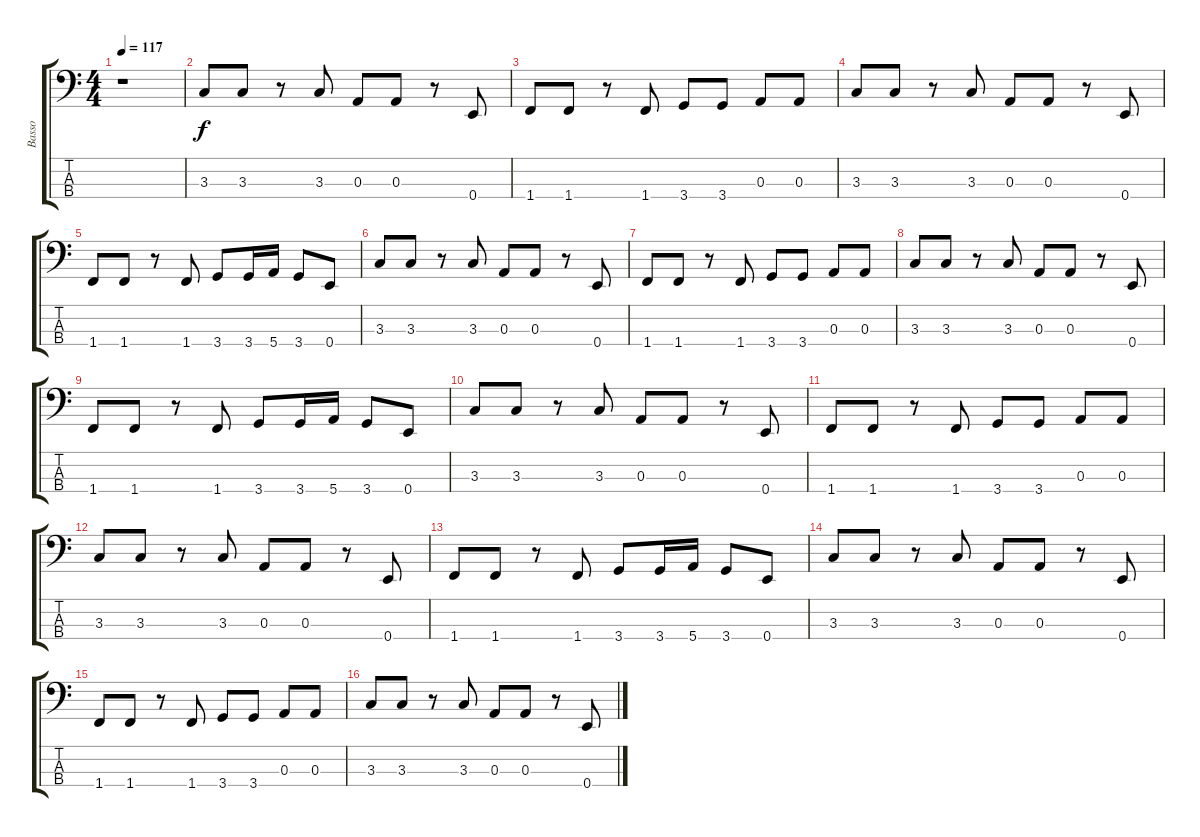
\track ("Basso" "Basso") {instrument electricbasspick}
\staff {score tabs}
\tuning (G2 D2 A1 E1) {hide}
\ts (4 4)
\tempo 117
\clef f4
\ks c
r.1{dy f instrument electricbasspick} |
3.3.8 3.3.8 r.8 3.3.8 0.3.8 0.3.8 r.8 0.4.8 |
1.4.8 1.4.8 r.8 1.4.8 3.4.8 3.4.8 0.3.8 0.3.8 |
3.3.8 3.3.8 r.8 3.3.8 0.3.8 0.3.8 r.8 0.4.8 |
1.4.8 1.4.8 r.8 1.4.8 3.4.8 3.4.16 5.4.16 3.4.8 0.4.8 |
3.3.8 3.3.8 r.8 3.3.8 0.3.8 0.3.8 r.8 0.4.8 |
1.4.8 1.4.8 r.8 1.4.8 3.4.8 3.4.8 0.3.8 0.3.8 |
3.3.8 3.3.8 r.8 3.3.8 0.3.8 0.3.8 r.8 0.4.8 |
1.4.8 1.4.8 r.8 1.4.8 3.4.8 3.4.16 5.4.16 3.4.8 0.4.8 |
3.3.8 3.3.8 r.8 3.3.8 0.3.8 0.3.8 r.8 0.4.8 |
1.4.8 1.4.8 r.8 1.4.8 3.4.8 3.4.8 0.3.8 0.3.8 |
3.3.8 3.3.8 r.8 3.3.8 0.3.8 0.3.8 r.8 0.4.8 |
1.4.8 1.4.8 r.8 1.4.8 3.4.8 3.4.16 5.4.16 3.4.8 0.4.8 |
3.3.8 3.3.8 r.8 3.3.8 0.3.8 0.3.8 r.8 0.4.8 |
1.4.8 1.4.8 r.8 1.4.8 3.4.8 3.4.8 0.3.8 0.3.8 |
3.3.8 3.3.8 r.8 3.3.8 0.3.8 0.3.8 r.8 0.4.8
